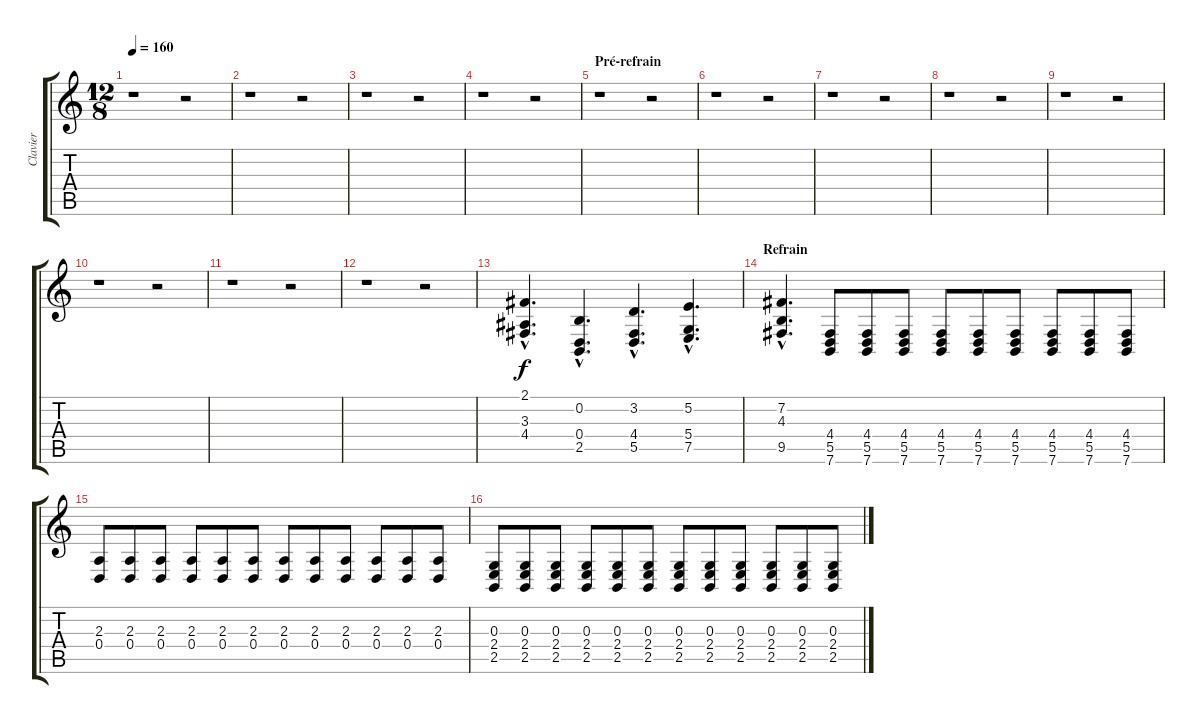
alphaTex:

\track ("Clavier" "Clavier") {instrument acousticgrandpiano}
\staff {score tabs}
\tuning (E4 B3 G3 D3 A2 E2) {hide}
\ts (12 8)
\tempo 160
\clef g2
\ks c
r.1{dy f} r.2 |
r.1 r.2 |
r.1 r.2 |
r.1 r.2 |
\section ("" "Pré-refrain")
r.1 r.2 |
r.1 r.2 |
r.1 r.2 |
r.1 r.2 |
r.1 r.2 |
r.1 r.2 |
r.1 r.2 |
r.1 r.2 |
(2.1{hac} 3.3{hac} 4.4{hac}).4{d} (0.2{hac} 0.4{hac} 2.5{hac}).4{d} (3.2{hac} 4.4{hac} 5.5{hac}).4{d} (5.2{hac} 5.4{hac} 7.5{hac}).4{d} |
\section ("" "Refrain")
(7.2{hac} 4.3{hac} 9.5{hac}).4{d} (4.4 5.5 7.6).8 (4.4 5.5 7.6).8 (4.4 5.5 7.6).8 (4.4 5.5 7.6).8 (4.4 5.5 7.6).8 (4.4 5.5 7.6).8 (4.4 5.5 7.6).8 (4.4 5.5 7.6).8 (4.4 5.5 7.6).8 |
(2.3 0.4).8 (2.3 0.4).8 (2.3 0.4).8 (2.3 0.4).8 (2.3 0.4).8 (2.3 0.4).8 (2.3 0.4).8 (2.3 0.4).8 (2.3 0.4).8 (2.3 0.4).8 (2.3 0.4).8 (2.3 0.4).8 |
(0.3 2.4 2.5).8 (0.3 2.4 2.5).8 (0.3 2.4 2.5).8 (0.3 2.4 2.5).8 (0.3 2.4 2.5).8 (0.3 2.4 2.5).8 (0.3 2.4 2.5).8 (0.3 2.4 2.5).8 (0.3 2.4 2.5).8 (0.3 2.4 2.5).8 (0.3 2.4 2.5).8 (0.3 2.4 2.5).8
